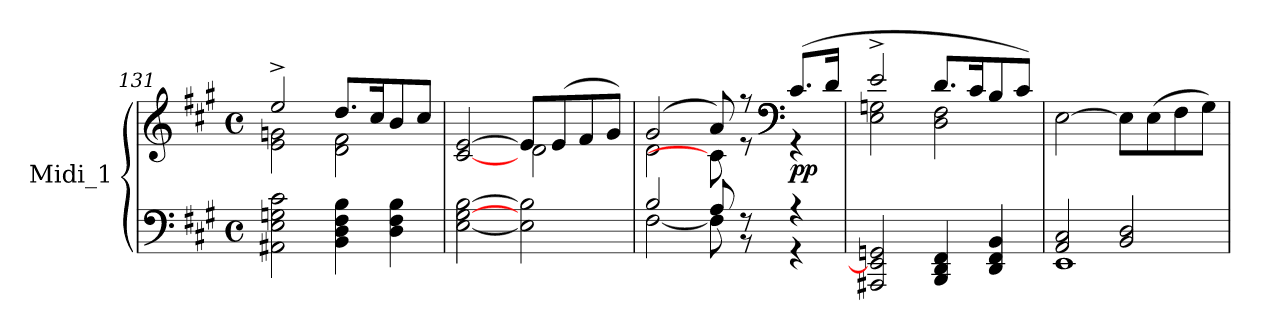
**kern	**kern	**dynam
*part1	*part1	*part1
*staff2	*staff1	*staff1/2
*I"Midi_1	*	*
*clefF4	*clefG2	*
*k[f#c#g#]	*k[f#c#g#]	*
*A:	*A:	*
*M4/4	*M4/4	*
*met(c)	*met(c)	*
=131	=131	=131
*^	*^	*
2AA#X\ 2E\ 2Gn\ 2c#\	2ryy	2ee^/	2e\ 2gn\	.
4BB\ 4D\ 4F#\ 4B\	2ryy	8.dd/L	2d\ 2f#\	.
.	.	16cc#/K	.	.
4D\ 4F#\ 4B\	.	8b/	.	.
.	.	8cc#/J	.	.
=132	=132	=132	=132	=132
[2E\ [2G#\ [2B\	2ryy	[2c#/ [2e/	2ryy	.
2E\] 2B\]	2ryy	8e/L]	2d\	.
.	.	(>8e/	.	.
.	.	8f#/	.	.
.	.	8g#/J)	.	.
=133	=133	=133	=133	=133
2B/	[2F#\	(>2g#/	2d\	.
8A/	8F#\]	8a/)	8c#\]	.
8r	8r	8r	8r	.
*	*	*clefF4	*	*
!	!	!	!	!LO:DY:b
4r	4r	(>8.c#/L	4r	pp
.	.	16d/Jk	.	.
=134	=134	=134	=134	=134
2AAA#X/ 2EE/] 2GGn/	2ryy	2e^/	2E\ 2Gn\	.
4BBB/ 4DD/ 4FF#/	2ryy	8.d/L	2D\ 2F#\	.
.	.	16c#/K	.	.
4DD/ 4FF#/ 4BB/	.	8B/	.	.
.	.	8c#/J)	.	.
=135	=135	=135	=135	=135
2AA/ 2C#/	1EE	[2E\	2ryy	.
2BB/ 2D/	.	8E\L]	2ryy	.
.	.	(>8E\	.	.
.	.	8F#\	.	.
.	.	8G#\J)	.	.
*v	*v	*	*	*
*	*v	*v	*
=	=	=
*-	*-	*-
